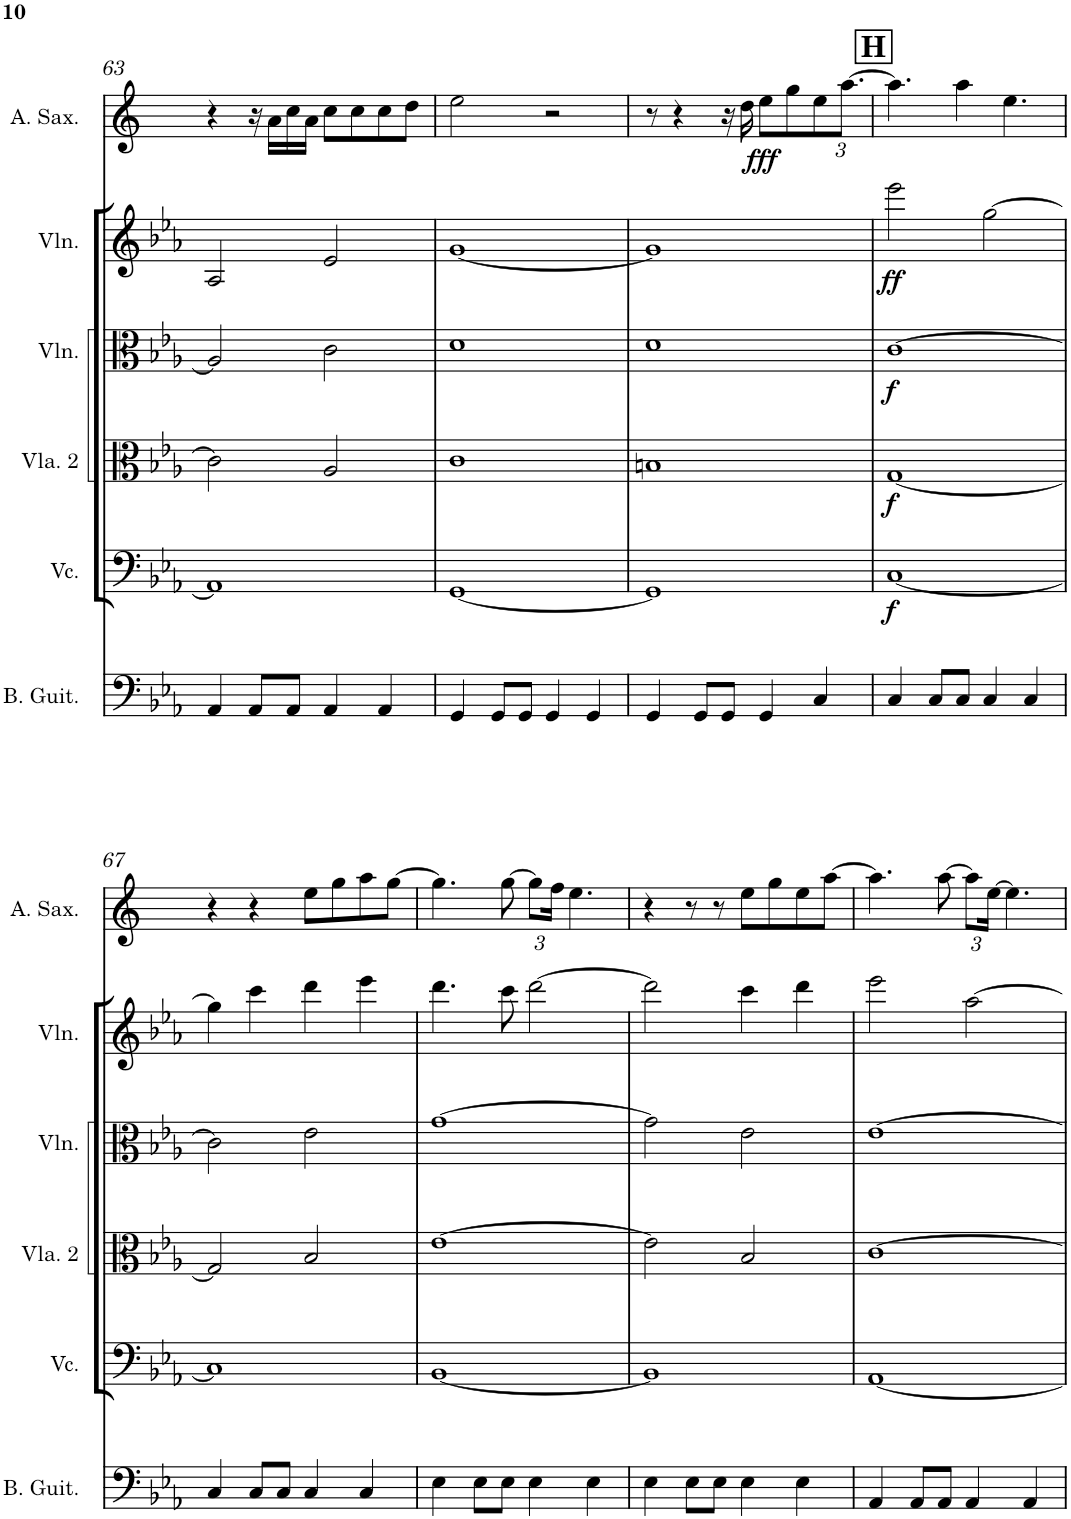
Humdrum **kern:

**kern	**kern	**dynam	**kern	**dynam	**kern	**dynam	**kern	**dynam	**kern	**dynam
*part6	*part5	*part5	*part4	*part4	*part3	*part3	*part2	*part2	*part1	*part1
*staff6	*staff5	*staff5	*staff4	*staff4	*staff3	*staff3	*staff2	*staff2	*staff1	*staff1
*I"Bass Guitar	*I"Violoncello	*	*I"Viola 2	*	*I"Violin	*	*I"Violin	*	*I"Alto Saxophone	*
*I'B. Guit.	*I'Vc.	*	*I'Vla. 2	*	*I'Vln.	*	*I'Vln.	*	*I'A. Sax.	*
!!LO:PB:g=z
*clefF4	*clefF4	*	*clefC3	*	*clefC3	*	*clefG2	*	*clefG2	*
*Trd7c12	*	*	*	*	*	*	*	*	*Trd5c9	*
*k[b-e-a-]	*k[b-e-a-]	*	*k[b-e-a-]	*	*k[b-e-a-]	*	*k[b-e-a-]	*	*k[]	*
*M4/4	*M4/4	*	*M4/4	*	*M4/4	*	*M4/4	*	*M4/4	*
=63	=63	=63	=63	=63	=63	=63	=63	=63	=63	=63
4AA-/	1AA-]	.	2c\]	.	2A-/]	.	2A-/	.	4r	.
8AA-/L	.	.	.	.	.	.	.	.	16r	.
.	.	.	.	.	.	.	.	.	16a\LL	.
8AA-/J	.	.	.	.	.	.	.	.	16cc\	.
.	.	.	.	.	.	.	.	.	16a\JJ	.
4AA-/	.	.	2A-/	.	2c\	.	2e-/	.	8cc\L	.
.	.	.	.	.	.	.	.	.	8cc\	.
4AA-/	.	.	.	.	.	.	.	.	8cc\	.
.	.	.	.	.	.	.	.	.	8dd\J	.
=64	=64	=64	=64	=64	=64	=64	=64	=64	=64	=64
4GG/	[1GG	.	1c	.	1d	.	[1g	.	2ee\	.
8GG/L	.	.	.	.	.	.	.	.	.	.
8GG/J	.	.	.	.	.	.	.	.	.	.
4GG/	.	.	.	.	.	.	.	.	2r	.
4GG/	.	.	.	.	.	.	.	.	.	.
=65	=65	=65	=65	=65	=65	=65	=65	=65	=65	=65
4GG/	1GG]	.	1Bn	.	1d	.	1g]	.	8r	.
.	.	.	.	.	.	.	.	.	4r	.
8GG/L	.	.	.	.	.	.	.	.	.	.
8GG/J	.	.	.	.	.	.	.	.	16r	.
.	.	.	.	.	.	.	.	.	16dd\	.
!	!	!	!	!	!	!	!	!	!	!LO:DY:b
4GG/	.	.	.	.	.	.	.	.	8ee\L	fff
.	.	.	.	.	.	.	.	.	8gg\	.
4C/	.	.	.	.	.	.	.	.	8ee\	.
.	.	.	.	.	.	.	.	.	[12.aa\J	.
!!LO:REH:place=s1:a:B:cj:fs=14:t=H
=66	=66	=66	=66	=66	=66	=66	=66	=66	=66	=66
!	!	!LO:DY:b	!	!LO:DY:b	!	!LO:DY:b	!	!LO:DY:b	!	!
4C/	[1C	f	[1G	f	[1c	f	2eee-\	ff	4.aa\]	.
8C/L	.	.	.	.	.	.	.	.	.	.
8C/J	.	.	.	.	.	.	.	.	4aa\	.
4C/	.	.	.	.	.	.	[2gg\	.	.	.
.	.	.	.	.	.	.	.	.	4.ee\	.
4C/	.	.	.	.	.	.	.	.	.	.
!!LO:LB:g=z
=67	=67	=67	=67	=67	=67	=67	=67	=67	=67	=67
4C/	1C]	.	2G/]	.	2c\]	.	4gg\]	.	4r	.
8C/L	.	.	.	.	.	.	4ccc\	.	4r	.
8C/J	.	.	.	.	.	.	.	.	.	.
4C/	.	.	2B-/	.	2e-\	.	4ddd\	.	8ee\L	.
.	.	.	.	.	.	.	.	.	8gg\	.
4C/	.	.	.	.	.	.	4eee-\	.	8aa\	.
.	.	.	.	.	.	.	.	.	[8gg\J	.
=68	=68	=68	=68	=68	=68	=68	=68	=68	=68	=68
4E-\	[1BB-	.	[1e-	.	[1g	.	4.ddd\	.	4.gg\]	.
8E-\L	.	.	.	.	.	.	.	.	.	.
8E-\J	.	.	.	.	.	.	8ccc\	.	[8gg\	.
*	*	*	*	*	*	*	*	*	*Xbrackettup	*
4E-\	.	.	.	.	.	.	[2ddd\	.	12gg\L]	.
.	.	.	.	.	.	.	.	.	24ff\Jk	.
.	.	.	.	.	.	.	.	.	4.ee\	.
4E-\	.	.	.	.	.	.	.	.	.	.
=69	=69	=69	=69	=69	=69	=69	=69	=69	=69	=69
4E-\	1BB-]	.	2e-\]	.	2g\]	.	2ddd\]	.	4r	.
8E-\L	.	.	.	.	.	.	.	.	8r	.
8E-\J	.	.	.	.	.	.	.	.	8r	.
4E-\	.	.	2B-/	.	2e-\	.	4ccc\	.	8ee\L	.
.	.	.	.	.	.	.	.	.	8gg\	.
4E-\	.	.	.	.	.	.	4ddd\	.	8ee\	.
.	.	.	.	.	.	.	.	.	[8aa\J	.
=70	=70	=70	=70	=70	=70	=70	=70	=70	=70	=70
4AA-/	[1AA-	.	[1c	.	[1e-	.	2eee-\	.	4.aa\]	.
8AA-/L	.	.	.	.	.	.	.	.	.	.
8AA-/J	.	.	.	.	.	.	.	.	[8aa\	.
4AA-/	.	.	.	.	.	.	[2aa-\	.	12aa\L]	.
.	.	.	.	.	.	.	.	.	[24ee\Jk	.
.	.	.	.	.	.	.	.	.	4.ee\]	.
4AA-/	.	.	.	.	.	.	.	.	.	.
=	=	=	=	=	=	=	=	=	=	=
*-	*-	*-	*-	*-	*-	*-	*-	*-	*-	*-
